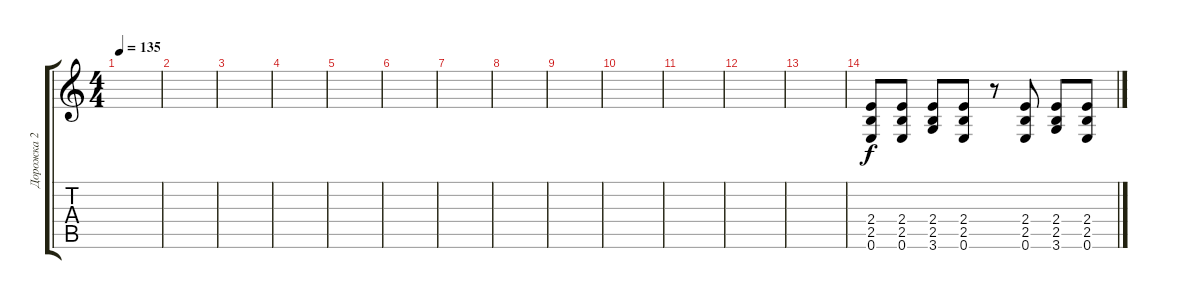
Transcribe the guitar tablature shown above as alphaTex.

\track ("Дорожка 2" "Дорожка 2") {instrument acousticguitarsteel}
\staff {score tabs}
\tuning (E4 B3 G3 D3 A2 E2) {hide}
\ts (4 4)
\tempo 135
\clef g2
\ks c
|
|
|
|
|
|
|
|
|
|
|
|
|
(2.4 2.5 0.6).8 (2.4 2.5 0.6).8 (2.4 2.5 3.6).8 (2.4 2.5 0.6).8 r.8 (2.4 2.5 0.6).8 (2.4 2.5 3.6).8 (2.4 2.5 0.6).8
